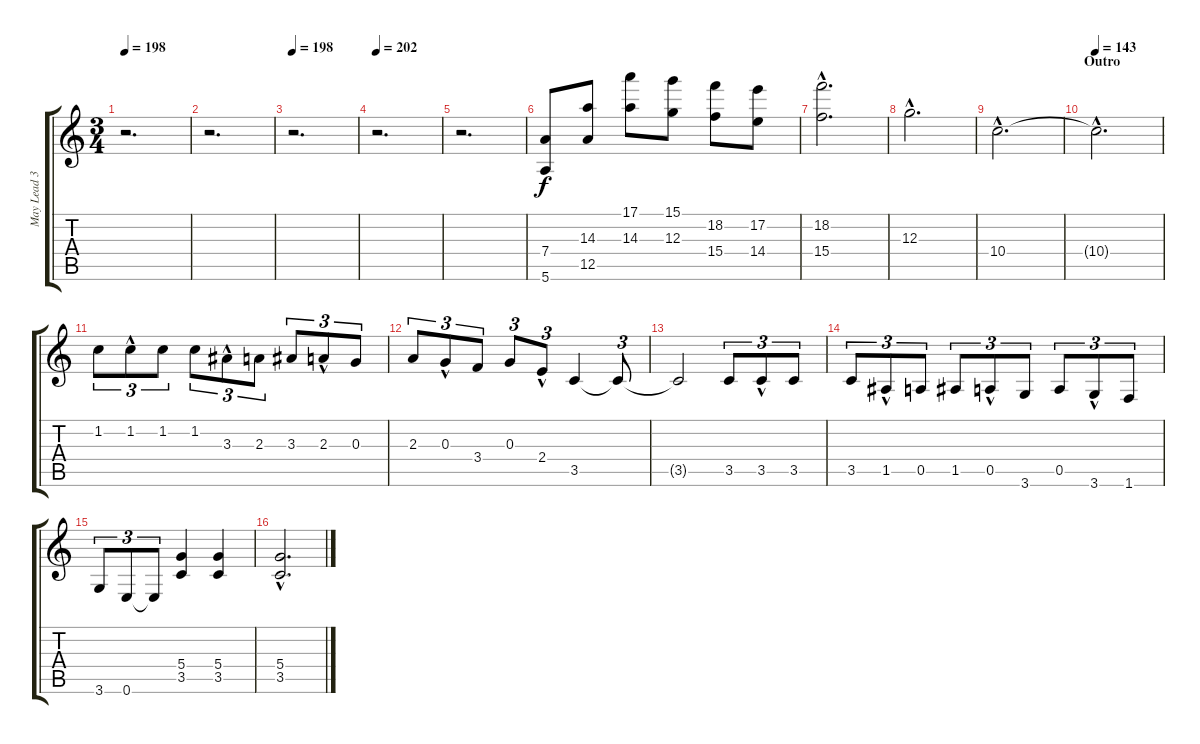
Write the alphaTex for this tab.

\track ("May Lead 3" "May Lead 3") {instrument distortionguitar}
\staff {score tabs}
\tuning (E4 B3 G3 D3 A2 E2) {hide}
\ts (3 4)
\tempo 198
\clef g2
\ks c
r.2{d dy f} |
r.2{d} |
\tempo 198
r.2{d} |
\tempo 202
r.2{d} |
r.2{d} |
(7.4 5.6).8 (14.3 12.5).8 (17.1 14.3).8 (15.1 12.3).8 (18.2 15.4).8 (17.2 14.4).8 |
(18.2{hac} 15.4{hac}).2{d} |
12.3{hac}.2{d} |
10.4{hac}.2{d} |
\section ("" "Outro")
\tempo 143
10.4{hac t}.2{d} |
1.2.8{tu (3 2)} 1.2{hac}.8{tu (3 2)} 1.2.8{tu (3 2)} 1.2.8{tu (3 2)} 3.3{hac}.8{tu (3 2)} 2.3.8{tu (3 2)} 3.3.8{tu (3 2)} 2.3{hac}.8{tu (3 2)} 0.3.8{tu (3 2)} |
2.3.8{tu (3 2)} 0.3{hac}.8{tu (3 2)} 3.4.8{tu (3 2)} 0.3.8{tu (3 2)} 2.4{hac}.8{tu (3 2)} 3.5.4 3.5{t}.8{tu (3 2)} |
3.5{t}.2 3.5.8{tu (3 2)} 3.5{hac}.8{tu (3 2)} 3.5.8{tu (3 2)} |
3.5.8{tu (3 2)} 1.5{hac}.8{tu (3 2)} 0.5.8{tu (3 2)} 1.5.8{tu (3 2)} 0.5{hac}.8{tu (3 2)} 3.6.8{tu (3 2)} 0.5.8{tu (3 2)} 3.6{hac}.8{tu (3 2)} 1.6.8{tu (3 2)} |
3.6.8{tu (3 2)} 0.6.8{tu (3 2)} 0.6{t}.8{tu (3 2)} (5.4 3.5).4 (5.4 3.5).4 |
(5.4{hac} 3.5{hac}).2{d volume 0}
